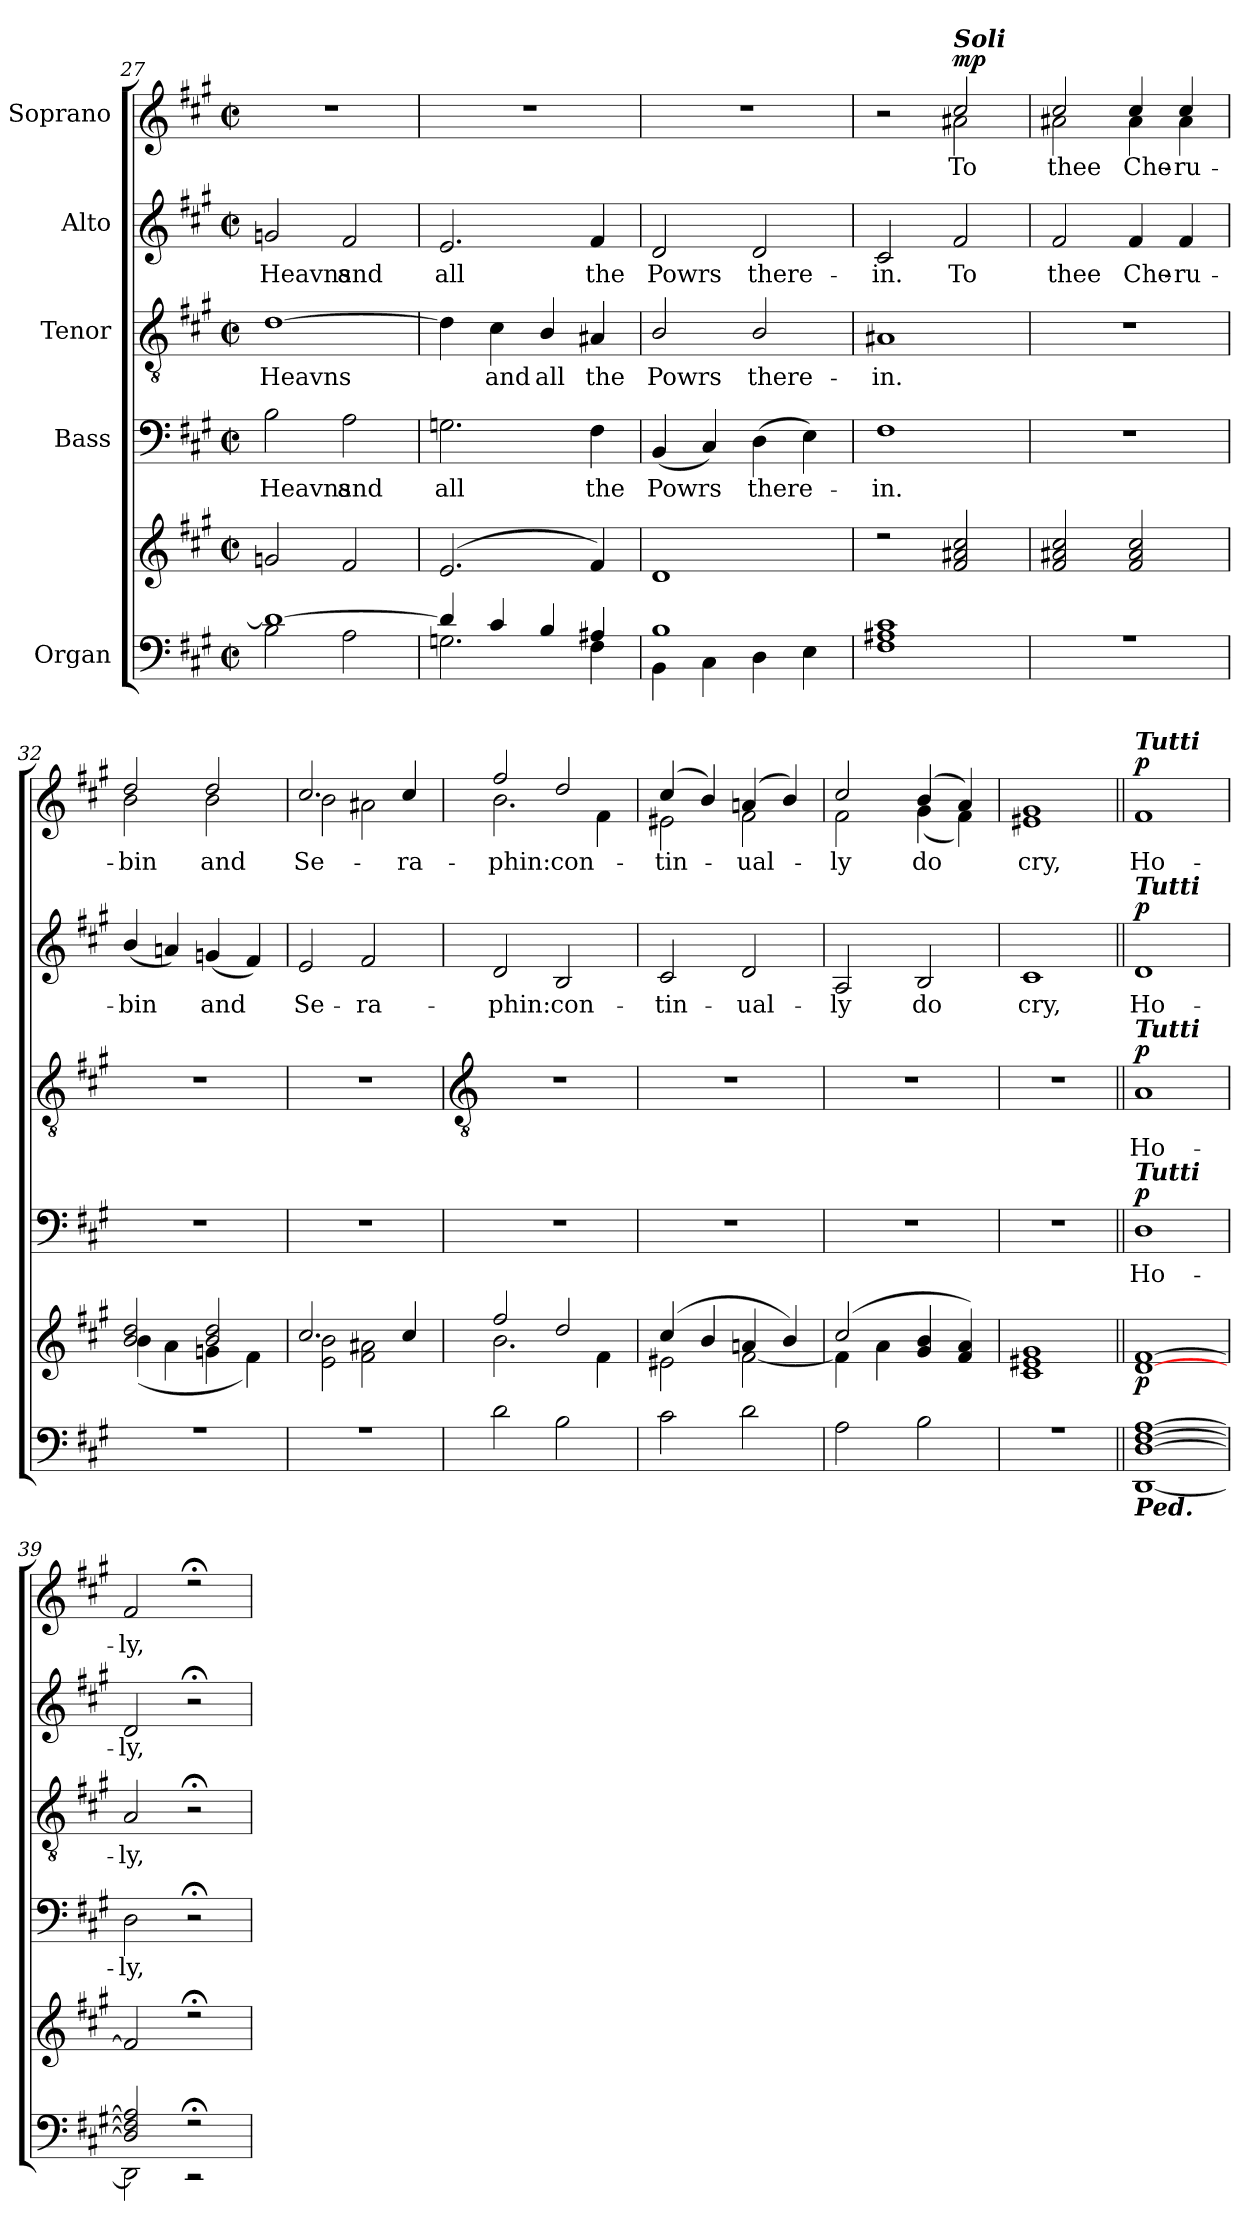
**kern	**kern	**dynam	**kern	**text	**dynam	**kern	**text	**dynam	**kern	**text	**dynam	**kern	**text	**dynam
*part5	*part5	*part5	*part4	*part4	*part4	*part3	*part3	*part3	*part2	*part2	*part2	*part1	*part1	*part1
*staff6	*staff5	*staff5/6	*staff4	*staff4	*staff4	*staff3	*staff3	*staff3	*staff2	*staff2	*staff2	*staff1	*staff1	*staff1
*I"Organ	*	*	*I"Bass	*	*	*I"Tenor	*	*	*I"Alto	*	*	*I"Soprano	*	*
*clefF4	*clefG2	*	*clefF4	*	*	*clefGv2	*	*	*clefG2	*	*	*clefG2	*	*
*k[f#c#g#]	*k[f#c#g#]	*	*k[f#c#g#]	*	*	*k[f#c#g#]	*	*	*k[f#c#g#]	*	*	*k[f#c#g#]	*	*
*A:	*A:	*	*A:	*	*	*A:	*	*	*A:	*	*	*A:	*	*
*M2/2	*M2/2	*	*M2/2	*	*	*M2/2	*	*	*M2/2	*	*	*M2/2	*	*
*met(c|)	*met(c|)	*	*met(c|)	*	*	*met(c|)	*	*	*met(c|)	*	*	*met(c|)	*	*
=27	=27	=27	=27	=27	=27	=27	=27	=27	=27	=27	=27	=27	=27	=27
*^	*^	*	*	*	*	*	*	*	*	*	*	*	*	*
!	!	!	!	!	!	!LO:LY:b	!	!	!LO:LY:b	!	!	!LO:LY:b	!	!	!	!
*	*	*	*	*	*	*	*	*	*	*	*	*	*	*^	*	*
1d/_	2B\	2gn	1ryy	.	2B	Heavns	.	[1d	Heavns	.	2gn	Heavns	.	1r	2ryy	.	.
!	!	!	!	!	!	!LO:LY:b	!	!	!	!	!	!LO:LY:b	!	!	!	!	!
.	2A\	2f#	.	.	2A	and	.	.	.	.	2f#	and	.	.	2ryy	.	.
=28	=28	=28	=28	=28	=28	=28	=28	=28	=28	=28	=28	=28	=28	=28	=28	=28	=28
!	!	!	!	!	!	!LO:LY:b	!	!	!	!	!	!LO:LY:b	!	!	!	!	!
4d/]	2.Gn\	(<2.e	1ryy	.	2.Gn	all	.	4d]	.	.	2.e	all	.	1r	2ryy	.	.
!	!	!	!	!	!	!	!	!	!LO:LY:b	!	!	!	!	!	!	!	!
4c#/	.	.	.	.	.	.	.	4c#	and	.	.	.	.	.	.	.	.
!	!	!	!	!	!	!	!	!	!LO:LY:b	!	!	!	!	!	!	!	!
4B/	.	.	.	.	.	.	.	4B/	all	.	.	.	.	.	2ryy	.	.
!	!	!	!	!	!	!LO:LY:b	!	!	!LO:LY:b	!	!	!LO:LY:b	!	!	!	!	!
4A#X/	4F#\	4f#)	.	.	4F#	the	.	4A#X	the	.	4f#	the	.	.	.	.	.
=29	=29	=29	=29	=29	=29	=29	=29	=29	=29	=29	=29	=29	=29	=29	=29	=29	=29
!	!	!	!	!	!	!LO:LY:b	!	!	!LO:LY:b	!	!	!LO:LY:b	!	!	!	!	!
1B/	4BB\	1d	1ryy	.	(<4BB	Powrs	.	2B/	Powrs	.	2d	Powrs	.	1r	2ryy	.	.
.	4C#\	.	.	.	4C#)	.	.	.	.	.	.	.	.	.	.	.	.
!	!	!	!	!	!	!LO:LY:b	!	!	!LO:LY:b	!	!	!LO:LY:b	!	!	!	!	!
.	4D\	.	.	.	(>4D	there-	.	2B/	there-	.	2d	there-	.	.	2ryy	.	.
.	4E\	.	.	.	4E)	.	.	.	.	.	.	.	.	.	.	.	.
=30	=30	=30	=30	=30	=30	=30	=30	=30	=30	=30	=30	=30	=30	=30	=30	=30	=30
!	!	!	!	!	!	!LO:LY:b	!	!	!LO:LY:b	!	!	!LO:LY:b	!	!	!	!	!
1A#X/ 1c#/	1F#\	2r	1ryy	.	1F#	in.	.	1A#X	-in.	.	2c#	-in.	.	2r	2ryy	.	.
!	!	!	!	!	!	!	!	!	!	!	!	!	!	!LO:TX:a:Bi:t=Soli	!	!	!
!	!	!	!	!	!	!	!	!	!	!	!	!LO:LY:b	!	!	!	!LO:LY:b	!LO:DY:b
.	.	2f# 2a#X 2cc#	.	.	.	.	.	.	.	.	2f#	To	.	2cc#/	2a#X\	To	mp
=31	=31	=31	=31	=31	=31	=31	=31	=31	=31	=31	=31	=31	=31	=31	=31	=31	=31
!	!	!	!	!	!	!	!	!	!	!	!	!LO:LY:b	!	!	!	!LO:LY:b	!
1r	1ryy	2f# 2a#X 2cc#	2ryy	.	1r	.	.	1r	.	.	2f#	thee	.	2cc#/	2a#X\	thee	.
!	!	!	!	!	!	!	!	!	!	!	!	!LO:LY:b	!	!	!	!LO:LY:b	!
.	.	2f# 2a# 2cc#	2ryy	.	.	.	.	.	.	.	4f#	Che-	.	4cc#/	4a#\	Che-	.
!	!	!	!	!	!	!	!	!	!	!	!	!LO:LY:b	!	!	!	!LO:LY:b	!
.	.	.	.	.	.	.	.	.	.	.	4f#	-ru-	.	4cc#/	4a#\	-ru-	.
=32	=32	=32	=32	=32	=32	=32	=32	=32	=32	=32	=32	=32	=32	=32	=32	=32	=32
!	!	!	!	!	!	!	!	!	!	!	!	!LO:LY:b	!	!	!	!LO:LY:b	!
1r	1ryy	2b/ 2dd/	(<4b\	.	1r	.	.	1r	.	.	(<4b/	-bin	.	2dd/	2b\	-bin	.
.	.	.	4a\	.	.	.	.	.	.	.	4an)	.	.	.	.	.	.
!	!	!	!	!	!	!	!	!	!	!	!	!LO:LY:b	!	!	!	!LO:LY:b	!
.	.	2b/ 2dd/	4gn\	.	.	.	.	.	.	.	(<4gn	and	.	2dd/	2b\	and	.
.	.	.	4f#\)	.	.	.	.	.	.	.	4f#)	.	.	.	.	.	.
=33	=33	=33	=33	=33	=33	=33	=33	=33	=33	=33	=33	=33	=33	=33	=33	=33	=33
!	!	!	!	!	!	!	!	!	!	!	!	!LO:LY:b	!	!	!	!LO:LY:b	!
1r	1ryy	2.cc#/	2e\ 2b\	.	1r	.	.	1r	.	.	2e	Se-	.	2.cc#/	2b\	Se-	.
!	!	!	!	!	!	!	!	!	!	!	!	!LO:LY:b	!	!	!	!	!
.	.	.	2f#\ 2a#X\	.	.	.	.	.	.	.	2f#	-ra-	.	.	2a#X\	.	.
!	!	!	!	!	!	!	!	!	!	!	!	!	!	!	!	!LO:LY:b	!
.	.	4cc#/	.	.	.	.	.	.	.	.	.	.	.	4cc#/	.	-ra-	.
!!LO:LB:g=z	!!
=34	=34	=34	=34	=34	=34	=34	=34	=34	=34	=34	=34	=34	=34	=34	=34	=34	=34
*	*	*	*	*	*	*	*	*clefGv2	*	*	*	*	*	*	*	*	*
!	!	!	!	!	!	!	!	!	!	!	!	!LO:LY:b	!	!	!	!LO:LY:b	!
2d\	1ryy	2ff#/	2.b\	.	1r	.	.	1r	.	.	2d	-phin:	.	2ff#/	2.b\	-phin:	.
!	!	!	!	!	!	!	!	!	!	!	!	!LO:LY:b	!	!	!	!LO:LY:b	!
2B\	.	2dd/	.	.	.	.	.	.	.	.	2B	con-	.	2dd/	.	con-	.
.	.	.	4f#\	.	.	.	.	.	.	.	.	.	.	.	4f#\	.	.
=35	=35	=35	=35	=35	=35	=35	=35	=35	=35	=35	=35	=35	=35	=35	=35	=35	=35
!	!	!	!	!	!	!	!	!	!	!	!	!LO:LY:b	!	!	!	!LO:LY:b	!
2c#\	1ryy	(>4cc#/	2e#X\	.	1r	.	.	1r	.	.	2c#	-tin-	.	(>4cc#/	2e#X\	-tin-	.
.	.	4b/	.	.	.	.	.	.	.	.	.	.	.	4b/)	.	.	.
!	!	!	!	!	!	!	!	!	!	!	!	!LO:LY:b	!	!	!	!LO:LY:b	!
2d\	.	4an/	[2f#\	.	.	.	.	.	.	.	2d	-ual-	.	(>4an	2f#\	ual-	.
.	.	4b/)	.	.	.	.	.	.	.	.	.	.	.	4b/)	.	.	.
=36	=36	=36	=36	=36	=36	=36	=36	=36	=36	=36	=36	=36	=36	=36	=36	=36	=36
!	!	!	!	!	!	!	!	!	!	!	!	!LO:LY:b	!	!	!	!LO:LY:b	!
2A\	1ryy	(>2cc#/	4f#\]	.	1r	.	.	1r	.	.	2A	-ly	.	2cc#/	2f#\	ly	.
.	.	.	4a\	.	.	.	.	.	.	.	.	.	.	.	.	.	.
!	!	!	!	!	!	!	!	!	!	!	!	!LO:LY:b	!	!	!	!LO:LY:b	!
2B\	.	4g#/ 4b/	2ryy	.	.	.	.	.	.	.	2B	do	.	(>4b/	(<4g#\	do	.
.	.	4f#/ 4a/)	.	.	.	.	.	.	.	.	.	.	.	4a)	4f#\)	.	.
=37	=37	=37	=37	=37	=37	=37	=37	=37	=37	=37	=37	=37	=37	=37	=37	=37	=37
!	!	!	!	!	!	!	!	!	!	!	!	!LO:LY:b	!	!	!	!LO:LY:b	!
1r	1ryy	1e#X/ 1g#/	1c#\	.	1r	.	.	1r	.	.	1c#	cry,	.	1g#	1e#X\	cry,	.
=38||	=38||	=38||	=38||	=38||	=38||	=38||	=38||	=38||	=38||	=38||	=38||	=38||	=38||	=38||	=38||	=38||	=38||
!	!	!	!	!	!	!	!	!	!	!	!	!	!	!LO:TX:a:Bi:t=Tutti	!	!	!
!	!	!	!	!	!	!	!	!	!	!	!LO:TX:a:Bi:t=Tutti	!	!	!	!	!	!
!	!	!	!	!	!	!	!	!LO:TX:a:Bi:t=Tutti	!	!	!	!	!	!	!	!	!
!	!	!	!	!	!LO:TX:a:Bi:t=Tutti	!	!	!	!	!	!	!	!	!	!	!	!
!LO:TX:b:Bi:t=Ped.	!	!	!	!	!	!	!	!	!	!	!	!	!	!	!	!	!
!	!	!	!	!LO:DY:b	!	!LO:LY:b	!LO:DY:b	!	!LO:LY:b	!LO:DY:b	!	!LO:LY:b	!LO:DY:b	!	!	!LO:LY:b	!LO:DY:b
[1D/ [1F#/ [1A/	[1DD\	[1d/ [1f#/	1ryy	p	1D	Ho-	p	1A	Ho-	p	1d	Ho-	p	1f#	1ryy	Ho-	p
=39	=39	=39	=39	=39	=39	=39	=39	=39	=39	=39	=39	=39	=39	=39	=39	=39	=39
!	!	!	!	!	!	!LO:LY:b	!	!	!LO:LY:b	!	!	!LO:LY:b	!	!	!	!LO:LY:b	!
2D/] 2F#/] 2A/]	2DD\]	2f#/]	1ryy	.	2D	-ly,	.	2A	-ly,	.	2d	-ly,	.	2f#	1ryy	-ly,	.
2r;<	2r	2r;<	.	.	2r;<	.	.	2r;<	.	.	2r;<	.	.	2r;<	.	.	.
*v	*v	*	*	*	*	*	*	*	*	*	*	*	*	*v	*v	*	*
*	*v	*v	*	*	*	*	*	*	*	*	*	*	*	*	*
=	=	=	=	=	=	=	=	=	=	=	=	=	=	=
*-	*-	*-	*-	*-	*-	*-	*-	*-	*-	*-	*-	*-	*-	*-
